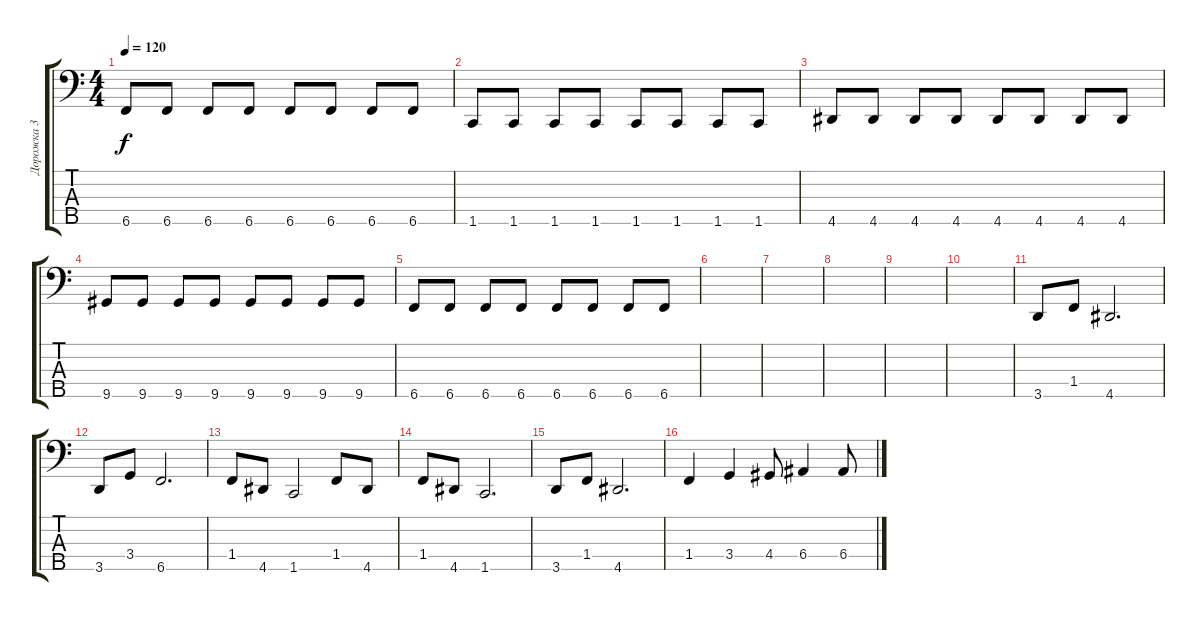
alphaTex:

\track ("Дорожка 3" "Дорожка 3") {instrument electricbassfinger}
\staff {score tabs}
\tuning (G2 D2 A1 E1 B0) {hide}
\ts (4 4)
\tempo 120
\clef f4
\ks c
6.5.8{dy f} 6.5.8 6.5.8 6.5.8 6.5.8 6.5.8 6.5.8 6.5.8 |
1.5.8 1.5.8 1.5.8 1.5.8 1.5.8 1.5.8 1.5.8 1.5.8 |
4.5.8 4.5.8 4.5.8 4.5.8 4.5.8 4.5.8 4.5.8 4.5.8 |
9.5.8 9.5.8 9.5.8 9.5.8 9.5.8 9.5.8 9.5.8 9.5.8 |
6.5.8 6.5.8 6.5.8 6.5.8 6.5.8 6.5.8 6.5.8 6.5.8 |
|
|
|
|
|
3.5.8 1.4.8 4.5.2{d} |
3.5.8 3.4.8 6.5.2{d} |
1.4.8 4.5.8 1.5.2 1.4.8 4.5.8 |
1.4.8 4.5.8 1.5.2{d} |
3.5.8 1.4.8 4.5.2{d} |
1.4.4 3.4.4 4.4.8 6.4.4 6.4.8
